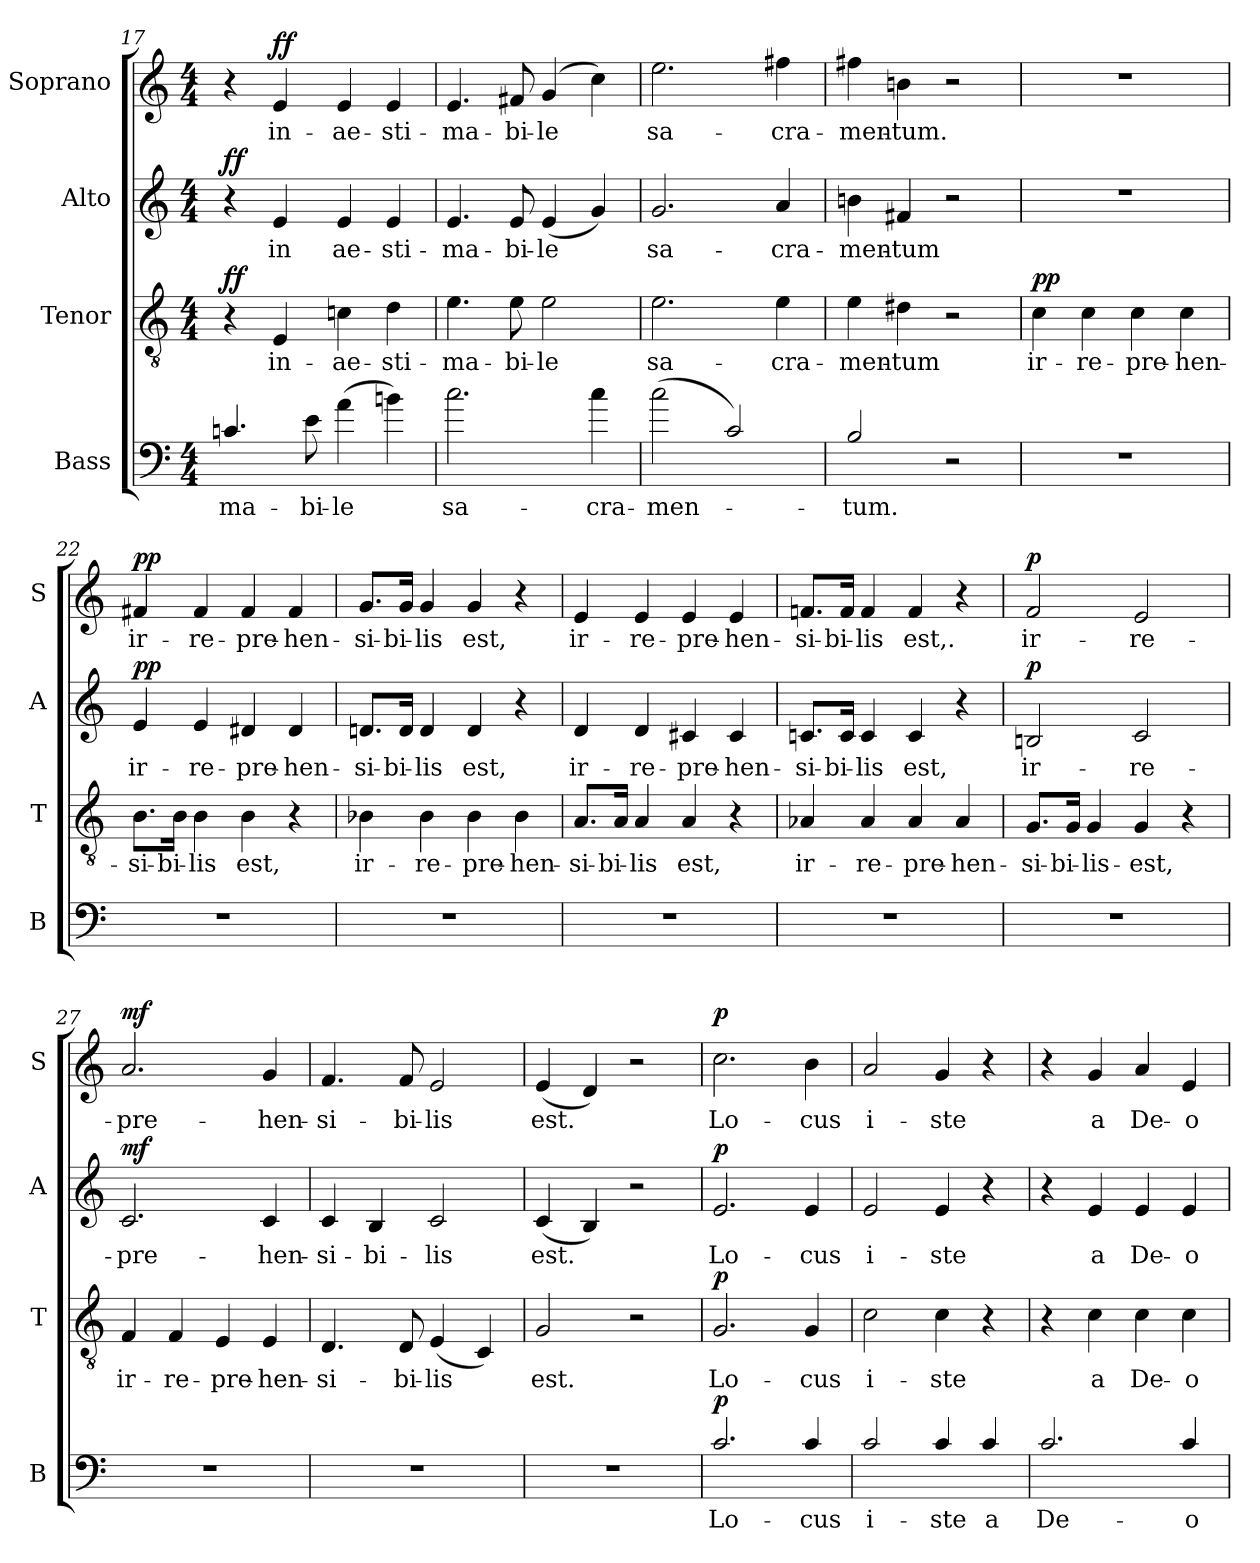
**kern	**text	**dynam	**kern	**text	**dynam	**kern	**text	**dynam	**kern	**text	**dynam
*part4	*part4	*part4	*part3	*part3	*part3	*part2	*part2	*part2	*part1	*part1	*part1
*staff4	*staff4	*staff4	*staff3	*staff3	*staff3	*staff2	*staff2	*staff2	*staff1	*staff1	*staff1
*I"Bass	*	*	*I"Tenor	*	*	*I"Alto	*	*	*I"Soprano	*	*
*I'B	*	*	*I'T	*	*	*I'A	*	*	*I'S	*	*
*clefF4	*	*	*clefGv2	*	*	*clefG2	*	*	*clefG2	*	*
*ITrd7c12	*	*	*	*	*	*	*	*	*	*	*
*k[]	*	*	*k[]	*	*	*k[]	*	*	*k[]	*	*
*C:	*	*	*C:	*	*	*C:	*	*	*C:	*	*
*M4/4	*	*	*M4/4	*	*	*M4/4	*	*	*M4/4	*	*
=17	=17	=17	=17	=17	=17	=17	=17	=17	=17	=17	=17
!	!	!	!	!	!LO:DY:a	!	!	!LO:DY:a	!	!	!
4.Cn/	-ma-	.	4r	.	ff	4r	.	ff	4r	.	.
!	!	!	!	!	!	!	!	!	!	!	!LO:DY:a
.	.	.	4E/	in-	.	4e/	in	.	4e/	in-	ff
8E\	-bi-	.	.	.	.	.	.	.	.	.	.
(4A\	-le	.	4cn\	-ae-	.	4e/	ae-	.	4e/	-ae-	.
4Bn\)	.	.	4d\	-sti-	.	4e/	-sti-	.	4e/	-sti-	.
=18	=18	=18	=18	=18	=18	=18	=18	=18	=18	=18	=18
2.c\	sa-	.	4.e\	-ma-	.	4.e/	-ma-	.	4.e/	-ma-	.
.	.	.	8e\	-bi-	.	8e/	-bi-	.	8f#X/	-bi-	.
.	.	.	2e\	-le	.	(4e/	-le	.	(4g/	-le	.
4c\	-cra-	.	.	.	.	4g/)	.	.	4cc\)	.	.
=19	=19	=19	=19	=19	=19	=19	=19	=19	=19	=19	=19
(2c\	-men-	.	2.e\	sa-	.	2.g/	sa-	.	2.ee\	sa-	.
2C/)	.	.	.	.	.	.	.	.	.	.	.
.	.	.	4e\	-cra-	.	4a/	-cra-	.	4ff#X\	-cra-	.
=20	=20	=20	=20	=20	=20	=20	=20	=20	=20	=20	=20
2BB/	-tum.	.	4e\	-men-	.	4bn\	-men-	.	4ff#X\	-men-	.
.	.	.	4d#X\	-tum	.	4f#X/	-tum	.	4bn\	-tum.	.
2r	.	.	2r	.	.	2r	.	.	2r	.	.
=21	=21	=21	=21	=21	=21	=21	=21	=21	=21	=21	=21
!	!	!	!	!	!LO:DY:a	!	!	!	!	!	!
1r	.	.	4c\	ir-	pp	1r	.	.	1r	.	.
.	.	.	4c\	-re-	.	.	.	.	.	.	.
.	.	.	4c\	-pre-	.	.	.	.	.	.	.
.	.	.	4c\	-hen-	.	.	.	.	.	.	.
!!LO:LB:g=z
=22	=22	=22	=22	=22	=22	=22	=22	=22	=22	=22	=22
!	!	!	!	!	!	!	!	!LO:DY:a	!	!	!LO:DY:a
1r	.	.	8.B\L	-si-	.	4e/	ir-	pp	4f#X/	ir-	pp
.	.	.	16B\Jk	-bi-	.	.	.	.	.	.	.
.	.	.	4B\	-lis	.	4e/	-re-	.	4f#/	-re-	.
.	.	.	4B\	est,	.	4d#X/	-pre-	.	4f#/	-pre-	.
.	.	.	4r	.	.	4d#/	-hen-	.	4f#/	-hen-	.
=23	=23	=23	=23	=23	=23	=23	=23	=23	=23	=23	=23
1r	.	.	4B-X\	ir-	.	8.dn/L	-si-	.	8.g/L	-si-	.
.	.	.	.	.	.	16d/Jk	-bi-	.	16g/Jk	-bi-	.
.	.	.	4B-\	-re-	.	4d/	-lis	.	4g/	-lis	.
.	.	.	4B-\	-pre-	.	4d/	est,	.	4g/	est,	.
.	.	.	4B-\	-hen-	.	4r	.	.	4r	.	.
=24	=24	=24	=24	=24	=24	=24	=24	=24	=24	=24	=24
1r	.	.	8.A/L	-si-	.	4d/	ir-	.	4e/	ir-	.
.	.	.	16A/Jk	-bi-	.	.	.	.	.	.	.
.	.	.	4A/	-lis	.	4d/	-re-	.	4e/	-re-	.
.	.	.	4A/	est,	.	4c#X/	-pre-	.	4e/	-pre-	.
.	.	.	4r	.	.	4c#/	-hen-	.	4e/	-hen-	.
=25	=25	=25	=25	=25	=25	=25	=25	=25	=25	=25	=25
1r	.	.	4A-X/	ir-	.	8.cn/L	-si-	.	8.fn/L	-si-	.
.	.	.	.	.	.	16c/Jk	-bi-	.	16f/Jk	-bi-	.
.	.	.	4A-/	-re-	.	4c/	-lis	.	4f/	-lis	.
.	.	.	4A-/	-pre-	.	4c/	est,	.	4f/	est,.	.
.	.	.	4A-/	-hen-	.	4r	.	.	4r	.	.
!!LO:LB:g=z
=26	=26	=26	=26	=26	=26	=26	=26	=26	=26	=26	=26
!	!	!	!	!	!	!	!	!LO:DY:a	!	!	!LO:DY:a
1r	.	.	8.G/L	-si-	.	2Bn/	ir-	p	2f/	ir-	p
.	.	.	16G/Jk	-bi-	.	.	.	.	.	.	.
.	.	.	4G/	-lis-	.	.	.	.	.	.	.
.	.	.	4G/	-est,	.	2c/	-re-	.	2e/	-re-	.
.	.	.	4r	.	.	.	.	.	.	.	.
=27	=27	=27	=27	=27	=27	=27	=27	=27	=27	=27	=27
!	!	!	!	!	!	!	!	!LO:DY:a	!	!	!LO:DY:a
1r	.	.	4F/	ir-	.	2.c/	-pre-	mf	2.a/	-pre-	mf
.	.	.	4F/	-re-	.	.	.	.	.	.	.
.	.	.	4E/	-pre-	.	.	.	.	.	.	.
.	.	.	4E/	-hen-	.	4c/	-hen-	.	4g/	-hen-	.
=28	=28	=28	=28	=28	=28	=28	=28	=28	=28	=28	=28
1r	.	.	4.D/	-si-	.	4c/	-si-	.	4.f/	-si-	.
.	.	.	.	.	.	4B/	-bi-	.	.	.	.
.	.	.	8D/	-bi-	.	.	.	.	8f/	-bi-	.
.	.	.	(4E/	-lis	.	2c/	-lis	.	2e/	-lis	.
.	.	.	4C/)	.	.	.	.	.	.	.	.
=29	=29	=29	=29	=29	=29	=29	=29	=29	=29	=29	=29
1r	.	.	2G/	est.	.	(4c/	est.	.	(4e/	est.	.
.	.	.	.	.	.	4B/)	.	.	4d/)	.	.
.	.	.	2r	.	.	2r	.	.	2r	.	.
=30	=30	=30	=30	=30	=30	=30	=30	=30	=30	=30	=30
!	!	!LO:DY:a	!	!	!LO:DY:a	!	!	!LO:DY:a	!	!	!LO:DY:a
2.C/	Lo-	p	2.G/	Lo-	p	2.e/	Lo-	p	2.cc\	Lo-	p
4C/	-cus	.	4G/	-cus	.	4e/	-cus	.	4b\	-cus	.
=31	=31	=31	=31	=31	=31	=31	=31	=31	=31	=31	=31
2C/	i-	.	2c\	i-	.	2e/	i-	.	2a/	i-	.
4C/	-ste	.	4c\	-ste	.	4e/	-ste	.	4g/	-ste	.
4C/	a	.	4r	.	.	4r	.	.	4r	.	.
=32	=32	=32	=32	=32	=32	=32	=32	=32	=32	=32	=32
2.C/	De-	.	4r	.	.	4r	.	.	4r	.	.
.	.	.	4c\	a	.	4e/	a	.	4g/	a	.
.	.	.	4c\	De-	.	4e/	De-	.	4a/	De-	.
4C/	-o	.	4c\	-o	.	4e/	-o	.	4e/	-o	.
=	=	=	=	=	=	=	=	=	=	=	=
*-	*-	*-	*-	*-	*-	*-	*-	*-	*-	*-	*-
